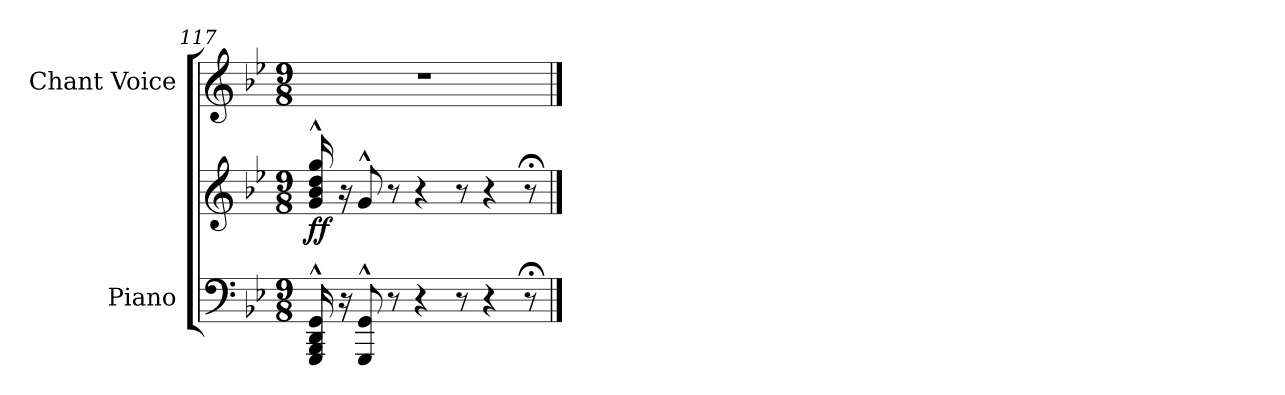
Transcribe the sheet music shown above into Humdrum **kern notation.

**kern	**kern	**dynam	**kern
*part2	*part2	*part2	*part1
*staff3	*staff2	*staff2/3	*staff1
*I"Piano	*	*	*I"Chant Voice
*I'Pno	*	*	*
!!LO:PB:g=z
*clefF4	*clefG2	*	*clefG2
*k[b-e-]	*k[b-e-]	*	*k[b-e-]
*M9/8	*M9/8	*	*M9/8
=117	=117	=117	=117
!	!	!LO:DY:b	!
16GGG/^^ 16BBB-/^^ 16DD/^^ 16GG/^^LL	16g/^^ 16b-/^^ 16dd/^^ 16gg/^^LL	ff	8%9r
16r	16r	.	.
8GGG/^^ 8GG/^^J	8g^^/J	.	.
8r	8r	.	.
4r	4r	.	.
8r	8r	.	.
4r	4r	.	.
8r;<	8r;<	.	.
==	==	==	==
*-	*-	*-	*-
